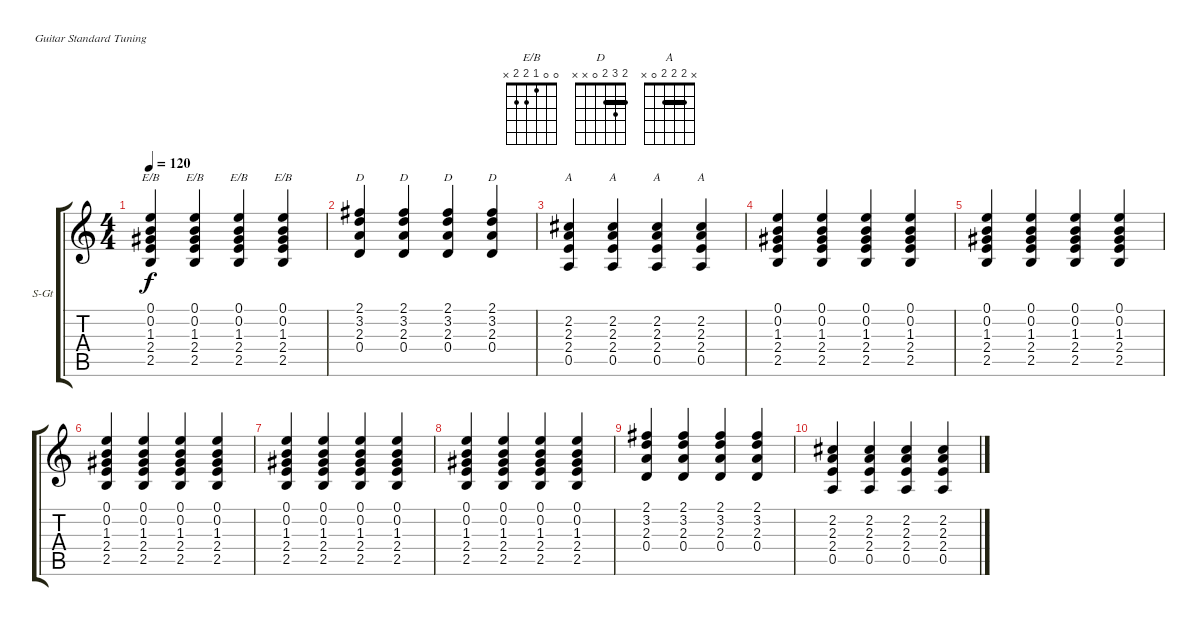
\defaultSystemsLayout 4
\bracketExtendMode groupsimilarinstruments
\firstSystemTrackNameOrientation horizontal
\otherSystemsTrackNameOrientation horizontal
\track ("Steel Guitar" "S-Gt") {instrument acousticguitarsteel}
\staff {score tabs}
\tuning (E4 B3 G3 D3 A2 E2)
\chord ("E/B" 0 0 1 2 2 x)
\chord ("D" 2 3 2 0 x x) {barre 2}
\chord ("A" x 2 2 2 0 x) {barre (2 2)}
\ts (4 4)
\tempo 120
\clef g2
\ks c
(2.5 2.4 1.3 0.2 0.1).4{ch "E/B" dy f} (2.5 2.4 1.3 0.2 0.1).4{ch "E/B"} (2.5 2.4 1.3 0.2 0.1).4{ch "E/B"} (2.5 2.4 1.3 0.2 0.1).4{ch "E/B"} |
(0.4 2.3 3.2 2.1).4{ch "D"} (0.4 2.3 3.2 2.1).4{ch "D"} (0.4 2.3 3.2 2.1).4{ch "D"} (0.4 2.3 3.2 2.1).4{ch "D"} |
(0.5 2.4 2.3 2.2).4{ch "A"} (0.5 2.4 2.3 2.2).4{ch "A"} (0.5 2.4 2.3 2.2).4{ch "A"} (0.5 2.4 2.3 2.2).4{ch "A"} |
(2.5 2.4 1.3 0.2 0.1).4 (2.5 2.4 1.3 0.2 0.1).4 (2.5 2.4 1.3 0.2 0.1).4 (2.5 2.4 1.3 0.2 0.1).4 |
(2.5 2.4 1.3 0.2 0.1).4 (2.5 2.4 1.3 0.2 0.1).4 (2.5 2.4 1.3 0.2 0.1).4 (2.5 2.4 1.3 0.2 0.1).4 |
(2.5 2.4 1.3 0.2 0.1).4 (2.5 2.4 1.3 0.2 0.1).4 (2.5 2.4 1.3 0.2 0.1).4 (2.5 2.4 1.3 0.2 0.1).4 |
(2.5 2.4 1.3 0.2 0.1).4 (2.5 2.4 1.3 0.2 0.1).4 (2.5 2.4 1.3 0.2 0.1).4 (2.5 2.4 1.3 0.2 0.1).4 |
(2.5 2.4 1.3 0.2 0.1).4 (2.5 2.4 1.3 0.2 0.1).4 (2.5 2.4 1.3 0.2 0.1).4 (2.5 2.4 1.3 0.2 0.1).4 |
(0.4 2.3 3.2 2.1).4 (0.4 2.3 3.2 2.1).4 (0.4 2.3 3.2 2.1).4 (0.4 2.3 3.2 2.1).4 |
(0.5 2.4 2.3 2.2).4 (0.5 2.4 2.3 2.2).4 (0.5 2.4 2.3 2.2).4 (0.5 2.4 2.3 2.2).4
